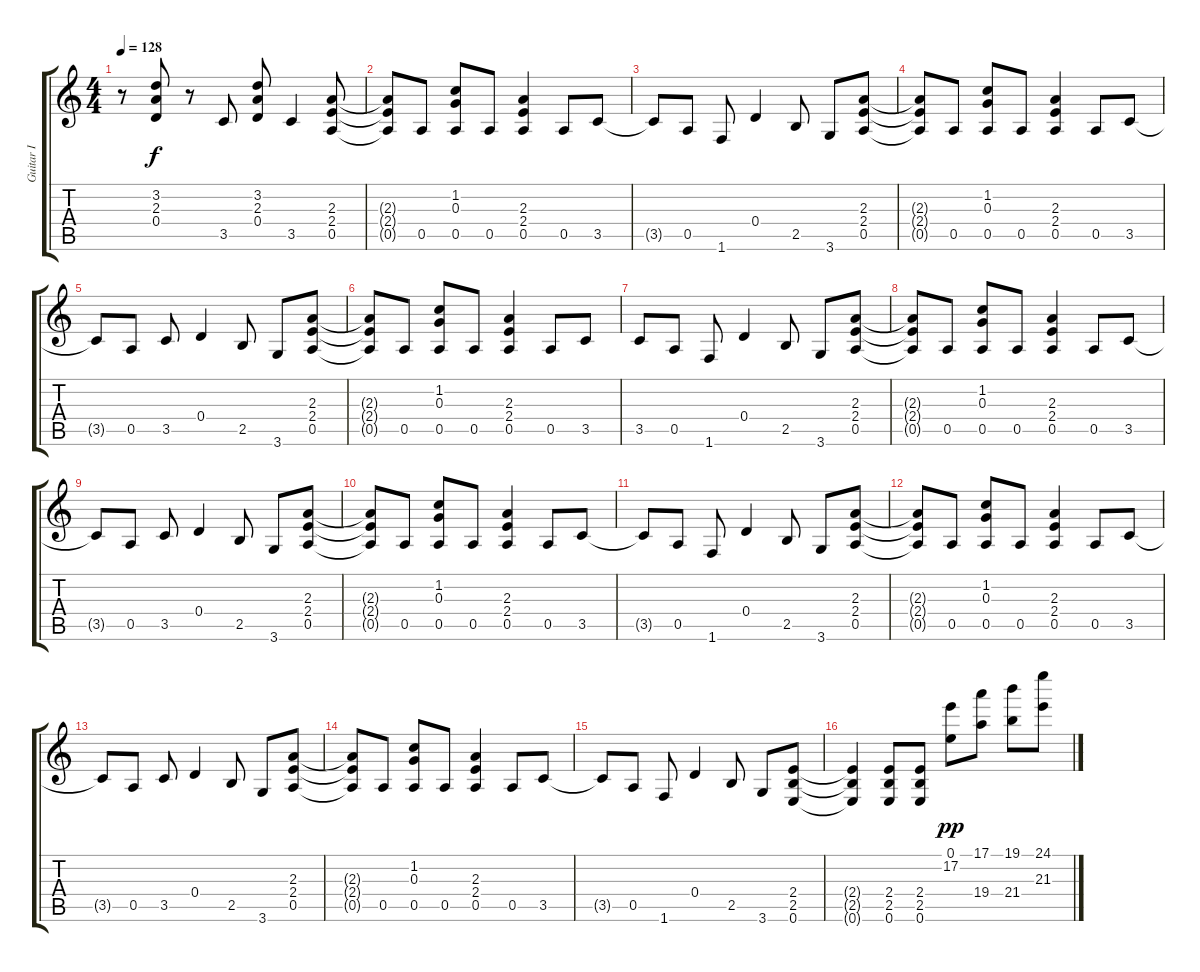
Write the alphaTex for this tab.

\track ("Guitar I" "Guitar I") {instrument distortionguitar}
\staff {score tabs}
\tuning (E4 B3 G3 D3 A2 E2) {hide}
\ts (4 4)
\tempo 128
\clef g2
\ks c
r.8{dy f} (3.2 2.3 0.4).8 r.8 3.5.8 (3.2 2.3 0.4).8 3.5.4 (2.3 2.4 0.5).8 |
(2.3{t} 2.4{t} 0.5{t}).8 0.5.8 (1.2 0.3 0.5).8 0.5.8 (2.3 2.4 0.5).4 0.5.8 3.5.8 |
3.5{t}.8 0.5.8 1.6.8 0.4.4 2.5.8 3.6.8 (2.3 2.4 0.5).8 |
(2.3{t} 2.4{t} 0.5{t}).8 0.5.8 (1.2 0.3 0.5).8 0.5.8 (2.3 2.4 0.5).4 0.5.8 3.5.8 |
3.5{t}.8 0.5.8 3.5.8 0.4.4 2.5.8 3.6.8 (2.3 2.4 0.5).8 |
(2.3{t} 2.4{t} 0.5{t}).8 0.5.8 (1.2 0.3 0.5).8 0.5.8 (2.3 2.4 0.5).4 0.5.8 3.5.8 |
3.5.8 0.5.8 1.6.8 0.4.4 2.5.8 3.6.8 (2.3 2.4 0.5).8 |
(2.3{t} 2.4{t} 0.5{t}).8 0.5.8 (1.2 0.3 0.5).8 0.5.8 (2.3 2.4 0.5).4 0.5.8 3.5.8 |
3.5{t}.8 0.5.8 3.5.8 0.4.4 2.5.8 3.6.8 (2.3 2.4 0.5).8 |
(2.3{t} 2.4{t} 0.5{t}).8 0.5.8 (1.2 0.3 0.5).8 0.5.8 (2.3 2.4 0.5).4 0.5.8 3.5.8 |
3.5{t}.8 0.5.8 1.6.8 0.4.4 2.5.8 3.6.8 (2.3 2.4 0.5).8 |
(2.3{t} 2.4{t} 0.5{t}).8 0.5.8 (1.2 0.3 0.5).8 0.5.8 (2.3 2.4 0.5).4 0.5.8 3.5.8 |
3.5{t}.8 0.5.8 3.5.8 0.4.4 2.5.8 3.6.8 (2.3 2.4 0.5).8 |
(2.3{t} 2.4{t} 0.5{t}).8 0.5.8 (1.2 0.3 0.5).8 0.5.8 (2.3 2.4 0.5).4 0.5.8 3.5.8 |
3.5{t}.8 0.5.8 1.6.8 0.4.4 2.5.8 3.6.8 (2.4 2.5 0.6).8 |
(2.4{t} 2.5{t} 0.6{t}).4 (2.4 2.5 0.6).8 (2.4 2.5 0.6).8 (0.1 17.2).8{dy pp} (17.1 19.4).8 (19.1 21.4).8 (24.1 21.3).8
